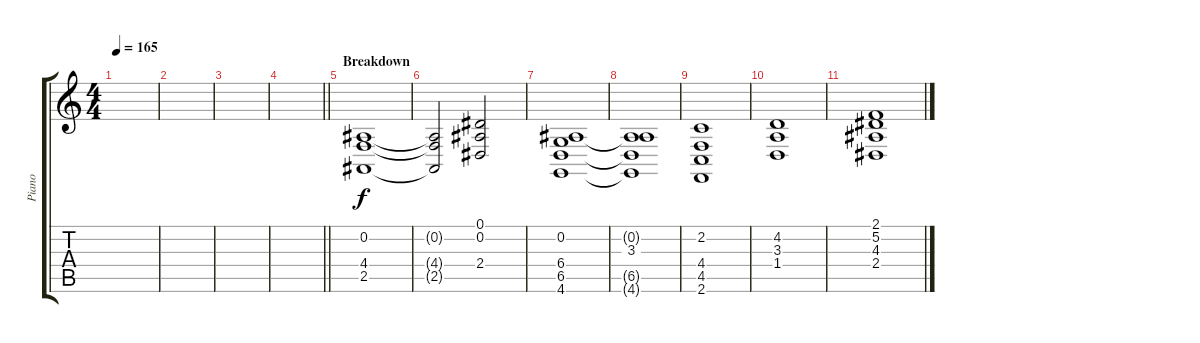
\track ("Piano" "Piano") {instrument brightacousticpiano}
\staff {score tabs}
\tuning (Eb4 Bb3 Gb3 Db3 Ab2 Eb2) {hide}
\ts (4 4)
\tempo 165
\clef g2
\ks c
|
|
|
\barLineRight lightlight
|
\section ("" "Breakdown")
(0.2 4.4 2.5).1 |
(0.2{t} 4.4{t} 2.5{t}).2 (0.1 0.2 2.4).2 |
(0.2 6.4 6.5 4.6).1 |
(0.2{t} 3.3 6.5{t} 4.6{t}).1 |
(2.2 4.4 4.5 2.6).1 |
(4.2 3.3 1.4).1 |
(2.1 5.2 4.3 2.4).1
